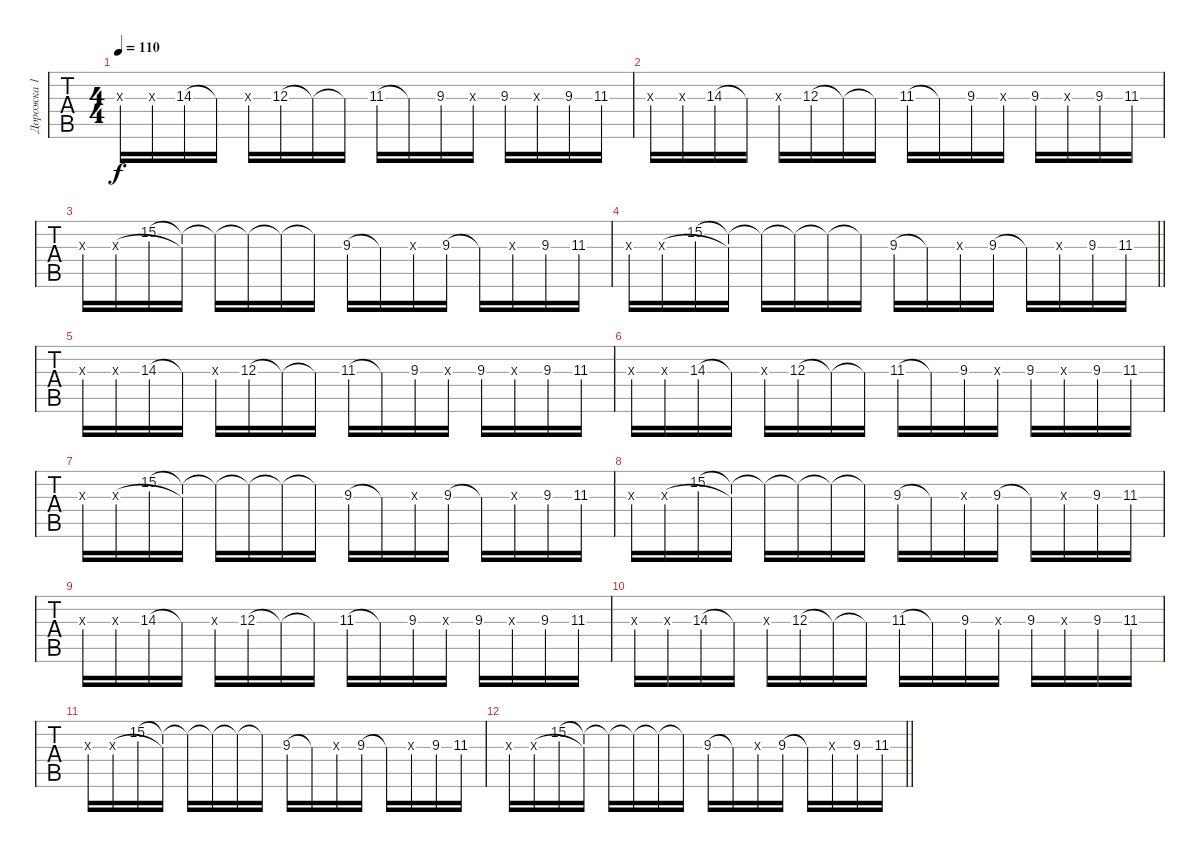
\track ("Дорожка 1" "Дорожка 1") {instrument acousticguitarsteel}
\staff {tabs}
\tuning (E4 B3 G3 D3 A2 D2) {hide}
\ts (4 4)
\tempo 110
\clef g2
\ks c
0.3{x}.16{dy f} 0.3{x}.16 14.3.16 14.3{t}.16 0.3{x}.16 12.3.16 12.3{t}.16 12.3{t}.16 11.3.16 11.3{t}.16 9.3.16 9.3{x}.16 9.3.16 9.3{x}.16 9.3.16 11.3.16 |
0.3{x}.16 0.3{x}.16 14.3.16 14.3{t}.16 0.3{x}.16 12.3.16 12.3{t}.16 12.3{t}.16 11.3.16 11.3{t}.16 9.3.16 9.3{x}.16 9.3.16 9.3{x}.16 9.3.16 11.3.16 |
0.3{x}.16 0.3{x}.16 15.2.16 (15.2{t} 0.3{t}).16 15.2{t}.16 15.2{t}.16 15.2{t}.16 15.2{t}.16 9.3.16 9.3{t}.16 9.3{x}.16 9.3.16 9.3{t}.16 9.3{x}.16 9.3.16 11.3.16 |
\barLineRight lightlight
0.3{x}.16 0.3{x}.16 15.2.16 (15.2{t} 0.3{t}).16 15.2{t}.16 15.2{t}.16 15.2{t}.16 15.2{t}.16 9.3.16 9.3{t}.16 9.3{x}.16 9.3.16 9.3{t}.16 9.3{x}.16 9.3.16 11.3.16 |
0.3{x}.16 0.3{x}.16 14.3.16 14.3{t}.16 0.3{x}.16 12.3.16 12.3{t}.16 12.3{t}.16 11.3.16 11.3{t}.16 9.3.16 9.3{x}.16 9.3.16 9.3{x}.16 9.3.16 11.3.16 |
0.3{x}.16 0.3{x}.16 14.3.16 14.3{t}.16 0.3{x}.16 12.3.16 12.3{t}.16 12.3{t}.16 11.3.16 11.3{t}.16 9.3.16 9.3{x}.16 9.3.16 9.3{x}.16 9.3.16 11.3.16 |
0.3{x}.16 0.3{x}.16 15.2.16 (15.2{t} 0.3{t}).16 15.2{t}.16 15.2{t}.16 15.2{t}.16 15.2{t}.16 9.3.16 9.3{t}.16 9.3{x}.16 9.3.16 9.3{t}.16 9.3{x}.16 9.3.16 11.3.16 |
0.3{x}.16 0.3{x}.16 15.2.16 (15.2{t} 0.3{t}).16 15.2{t}.16 15.2{t}.16 15.2{t}.16 15.2{t}.16 9.3.16 9.3{t}.16 9.3{x}.16 9.3.16 9.3{t}.16 9.3{x}.16 9.3.16 11.3.16 |
0.3{x}.16 0.3{x}.16 14.3.16 14.3{t}.16 0.3{x}.16 12.3.16 12.3{t}.16 12.3{t}.16 11.3.16 11.3{t}.16 9.3.16 9.3{x}.16 9.3.16 9.3{x}.16 9.3.16 11.3.16 |
0.3{x}.16 0.3{x}.16 14.3.16 14.3{t}.16 0.3{x}.16 12.3.16 12.3{t}.16 12.3{t}.16 11.3.16 11.3{t}.16 9.3.16 9.3{x}.16 9.3.16 9.3{x}.16 9.3.16 11.3.16 |
0.3{x}.16 0.3{x}.16 15.2.16 (15.2{t} 0.3{t}).16 15.2{t}.16 15.2{t}.16 15.2{t}.16 15.2{t}.16 9.3.16 9.3{t}.16 9.3{x}.16 9.3.16 9.3{t}.16 9.3{x}.16 9.3.16 11.3.16 |
\barLineRight lightlight
0.3{x}.16 0.3{x}.16 15.2.16 (15.2{t} 0.3{t}).16 15.2{t}.16 15.2{t}.16 15.2{t}.16 15.2{t}.16 9.3.16 9.3{t}.16 9.3{x}.16 9.3.16 9.3{t}.16 9.3{x}.16 9.3.16 11.3.16
